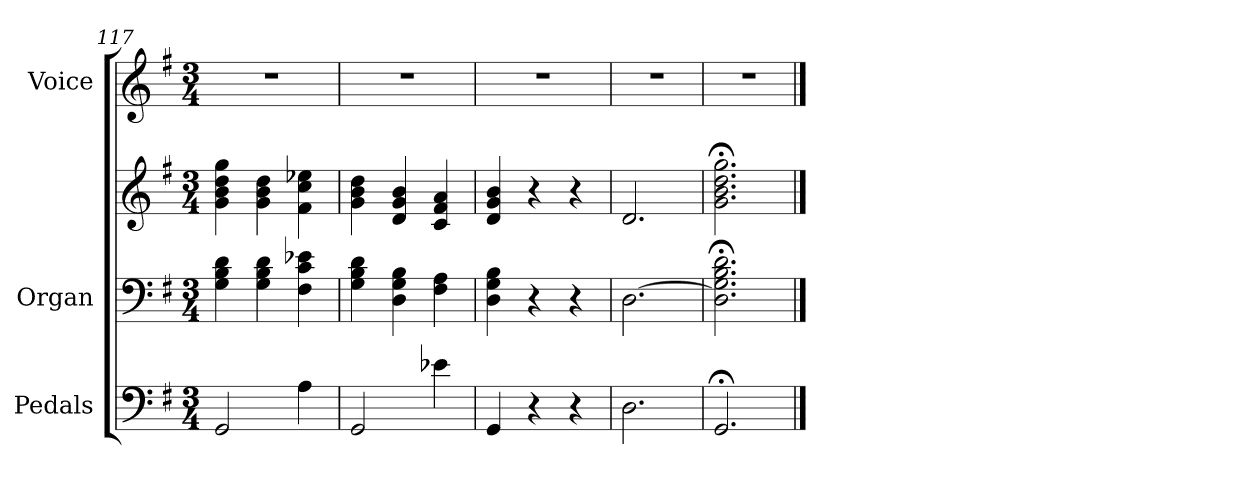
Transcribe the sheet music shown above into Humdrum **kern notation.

**kern	**kern	**kern	**kern
*part3	*part2	*part2	*part1
*staff4	*staff3	*staff2	*staff1
*I"Pedals	*I"Organ	*	*I"Voice
*I'Ped.	*I'Org.	*	*I'Voice
*clefF4	*clefF4	*clefG2	*clefG2
*k[f#]	*k[f#]	*k[f#]	*k[f#]
*G:	*G:	*G:	*G:
*M3/4	*M3/4	*M3/4	*M3/4
=117	=117	=117	=117
!	!	!	!LO:N:vis=1
2GGi/	4Gi\ 4Bi 4di	4gi\ 4bi 4ddi 4ggi	2.r
.	4Gi\ 4Bi 4di	4gi\ 4bi 4ddi	.
4Ai\	4F#i\ 4ci 4e-Xi	4f#i\ 4cci 4ee-Xi	.
=118	=118	=118	=118
!	!	!	!LO:N:vis=1
2GGi/	4Gi\ 4Bi 4di	4gi\ 4bi 4ddi	2.r
.	4Di\ 4Gi 4Bi	4di/ 4gi 4bi	.
4e-Xi\	4F#i\ 4Ai	4ci/ 4f#i 4ai	.
=119	=119	=119	=119
!	!	!	!LO:N:vis=1
4GGi/	4Di\ 4Gi 4Bi	4di/ 4gi 4bi	2.r
4r	4r	4r	.
4r	4r	4r	.
=120	=120	=120	=120
!	!	!	!LO:N:vis=1
2.Di\	[2.Di\	2.di/	2.r
=121	=121	=121	=121
!	!	!	!LO:N:vis=1
2.GG;i/	2.Di\]; 2.Gi; 2.Bi; 2.di;	2.gi\; 2.bi; 2.ddi; 2.ggi;	2.r
==	==	==	==
*-	*-	*-	*-
